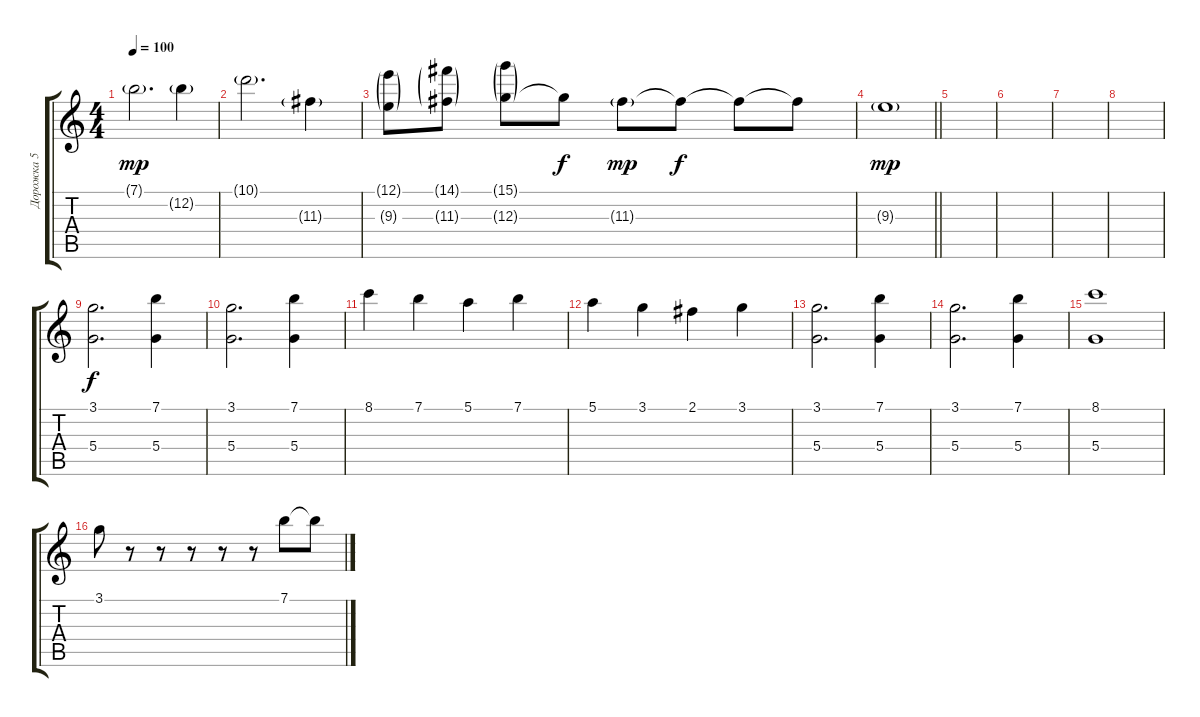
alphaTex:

\track ("Дорожка 5" "Дорожка 5") {instrument overdrivenguitar}
\staff {score tabs}
\tuning (E4 B3 G3 D3 A2 E2) {hide}
\ts (4 4)
\tempo 100
\clef g2
\ks c
7.1{g}.2{d dy mp} 12.2{g}.4 |
10.1{g}.2{d} 11.3{g}.4 |
(12.1{g} 9.3{g}).8 (14.1{g} 11.3{g}).8 (15.1{g} 12.3{g}).8 12.3{t}.8{dy f} 11.3{g}.8{dy mp} 11.3{t}.8{dy f} 11.3{t}.8 11.3{t}.8 |
\barLineRight lightlight
9.3{g}.1{dy mp} |
|
|
|
|
(3.1 5.4).2{d dy f} (7.1 5.4).4 |
(3.1 5.4).2{d} (7.1 5.4).4 |
8.1.4 7.1.4 5.1.4 7.1.4 |
5.1.4 3.1.4 2.1.4 3.1.4 |
(3.1 5.4).2{d} (7.1 5.4).4 |
(3.1 5.4).2{d} (7.1 5.4).4 |
(8.1 5.4).1 |
3.1.8 r.8 r.8 r.8 r.8 r.8 7.1.8 7.1{t}.8
